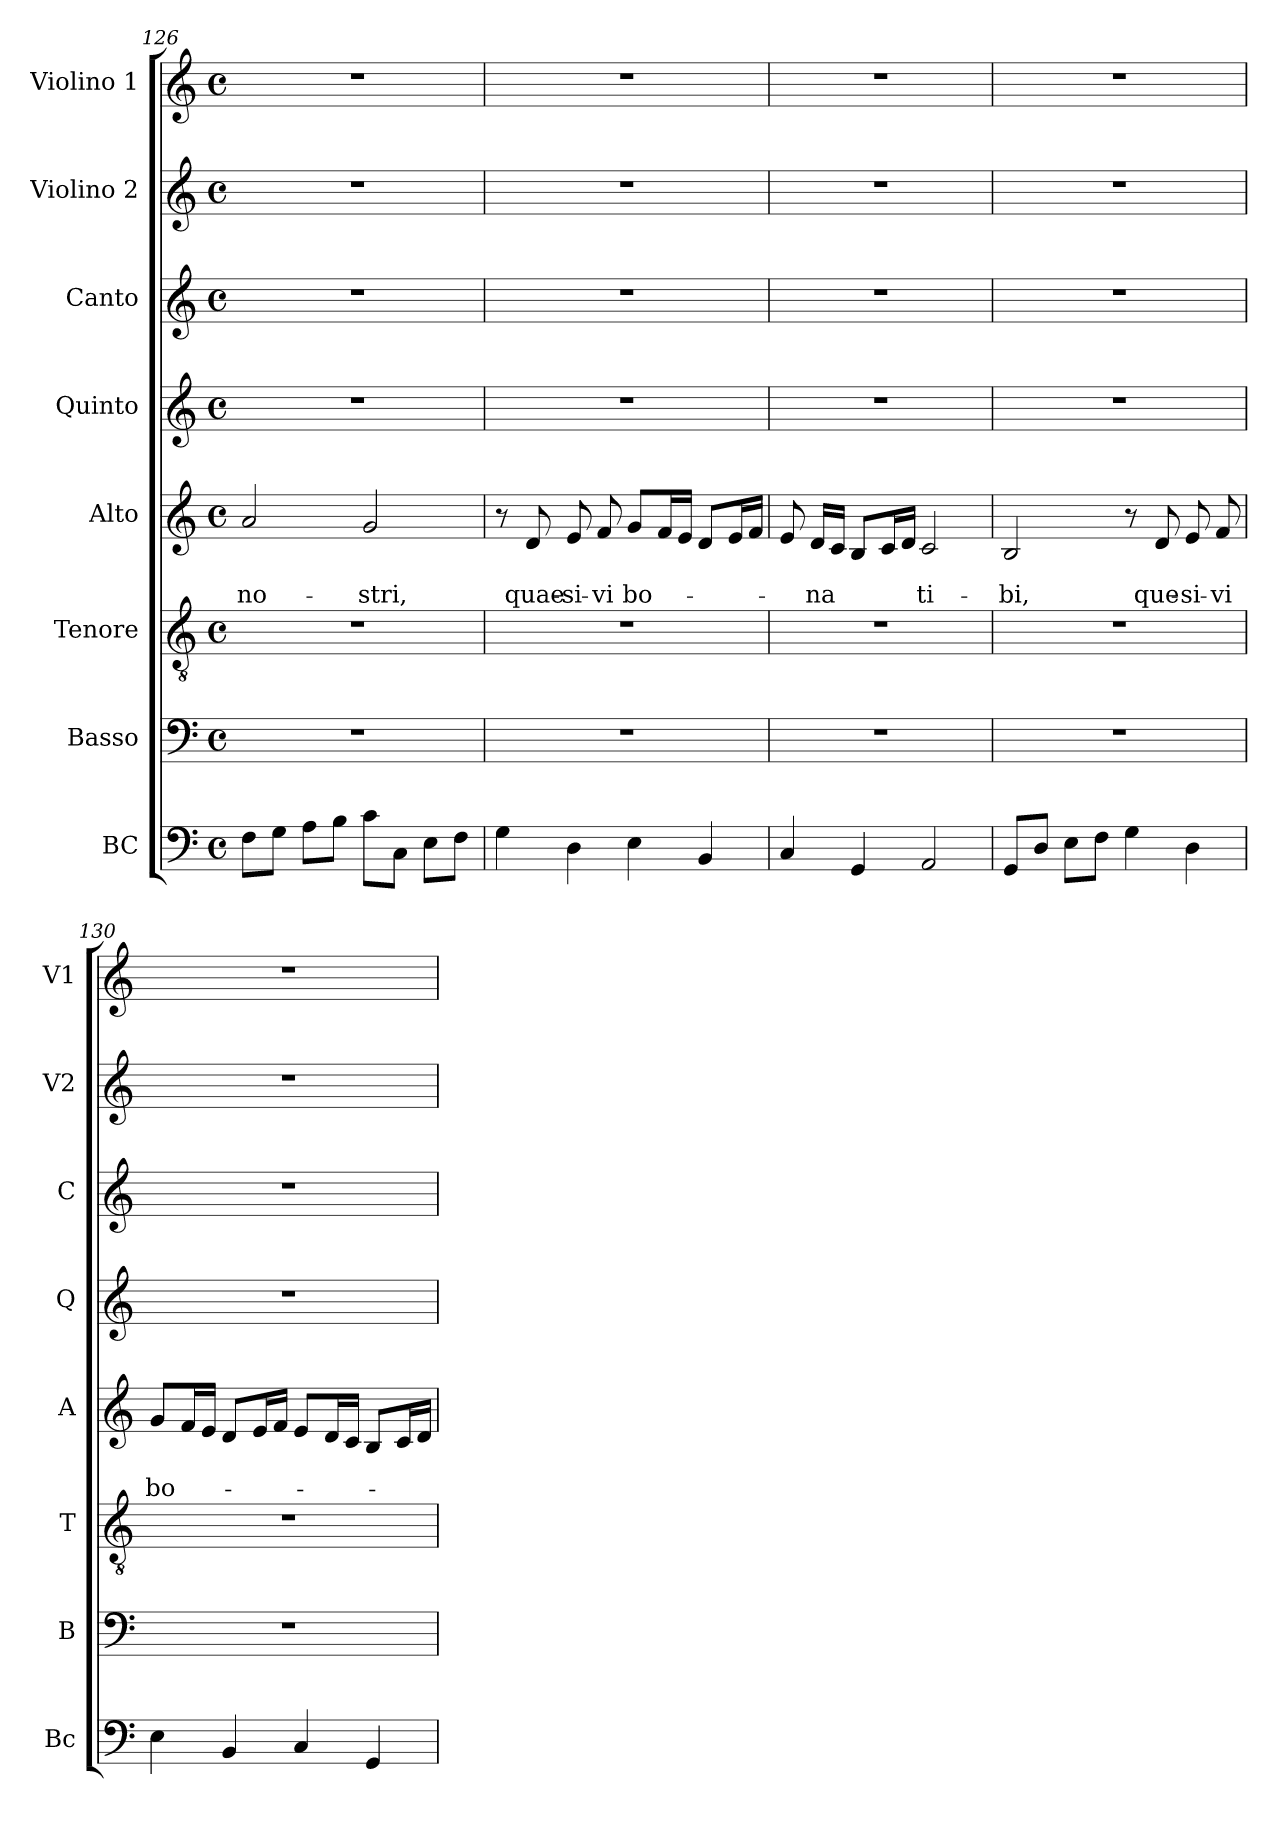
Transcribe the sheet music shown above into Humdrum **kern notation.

**kern	**kern	**kern	**kern	**text	**text	**kern	**kern	**kern	**kern
*part8	*part7	*part6	*part5	*part5	*part5	*part4	*part3	*part2	*part1
*staff8	*staff7	*staff6	*staff5	*staff5	*staff5	*staff4	*staff3	*staff2	*staff1
*I"BC	*I"Basso	*I"Tenore	*I"Alto	*	*	*I"Quinto	*I"Canto	*I"Violino 2	*I"Violino 1
*I'Bc	*I'B	*I'T	*I'A	*	*	*I'Q	*I'C	*I'V2	*I'V1
*clefF4	*clefF4	*clefGv2	*clefG2	*	*	*clefG2	*clefG2	*clefG2	*clefG2
*k[]	*k[]	*k[]	*k[]	*	*	*k[]	*k[]	*k[]	*k[]
*C:	*C:	*C:	*C:	*	*	*C:	*C:	*C:	*C:
*M4/4	*M4/4	*M4/4	*M4/4	*	*	*M4/4	*M4/4	*M4/4	*M4/4
*met(c)	*met(c)	*met(c)	*met(c)	*	*	*met(c)	*met(c)	*met(c)	*met(c)
=126	=126	=126	=126	=126	=126	=126	=126	=126	=126
!	!	!	!	!	!LO:LY:b	!	!	!	!
8F\L	1r	1r	2a/	.	no-	1r	1r	1r	1r
8G\J	.	.	.	.	.	.	.	.	.
8A\L	.	.	.	.	.	.	.	.	.
8B\J	.	.	.	.	.	.	.	.	.
!	!	!	!	!	!LO:LY:b	!	!	!	!
8c\L	.	.	2g/	.	-stri,	.	.	.	.
8C\J	.	.	.	.	.	.	.	.	.
8E\L	.	.	.	.	.	.	.	.	.
8F\J	.	.	.	.	.	.	.	.	.
=127	=127	=127	=127	=127	=127	=127	=127	=127	=127
4G\	1r	1r	8r	.	.	1r	1r	1r	1r
!	!	!	!	!	!LO:LY:b	!	!	!	!
.	.	.	8d/	.	quae-	.	.	.	.
!	!	!	!	!	!LO:LY:b	!	!	!	!
4D\	.	.	8e/	.	-si-	.	.	.	.
!	!	!	!	!	!LO:LY:b	!	!	!	!
.	.	.	8f/	.	-vi	.	.	.	.
!	!	!	!	!	!LO:LY:b	!	!	!	!
4E\	.	.	8g/L	.	bo-	.	.	.	.
.	.	.	16f/L	.	.	.	.	.	.
.	.	.	16e/JJ	.	.	.	.	.	.
4BB/	.	.	8d/L	.	.	.	.	.	.
.	.	.	16e/L	.	.	.	.	.	.
.	.	.	16f/JJ	.	.	.	.	.	.
=128	=128	=128	=128	=128	=128	=128	=128	=128	=128
4C/	1r	1r	8e/	.	.	1r	1r	1r	1r
!	!	!	!	!	!LO:LY:b	!	!	!	!
.	.	.	16d/LL	.	-na	.	.	.	.
.	.	.	16c/JJ	.	.	.	.	.	.
4GG/	.	.	8B/L	.	.	.	.	.	.
.	.	.	16c/L	.	.	.	.	.	.
.	.	.	16d/JJ	.	.	.	.	.	.
!	!	!	!	!	!LO:LY:b	!	!	!	!
2AA/	.	.	2c/	.	ti-	.	.	.	.
!!LO:LB:g=z
=129	=129	=129	=129	=129	=129	=129	=129	=129	=129
!	!	!	!	!	!LO:LY:b	!	!	!	!
8GG/L	1r	1r	2B/	.	-bi,	1r	1r	1r	1r
8D/J	.	.	.	.	.	.	.	.	.
8E\L	.	.	.	.	.	.	.	.	.
8F\J	.	.	.	.	.	.	.	.	.
4G\	.	.	8r	.	.	.	.	.	.
!	!	!	!	!	!LO:LY:b	!	!	!	!
.	.	.	8d/	.	que-	.	.	.	.
!	!	!	!	!	!LO:LY:b	!	!	!	!
4D\	.	.	8e/	.	-si-	.	.	.	.
!	!	!	!	!	!LO:LY:b	!	!	!	!
.	.	.	8f/	.	-vi	.	.	.	.
=130	=130	=130	=130	=130	=130	=130	=130	=130	=130
!	!	!	!	!	!LO:LY:b	!	!	!	!
4E\	1r	1r	8g/L	.	bo-	1r	1r	1r	1r
.	.	.	16f/L	.	.	.	.	.	.
.	.	.	16e/JJ	.	.	.	.	.	.
4BB/	.	.	8d/L	.	.	.	.	.	.
.	.	.	16e/L	.	.	.	.	.	.
.	.	.	16f/JJ	.	.	.	.	.	.
4C/	.	.	8e/L	.	.	.	.	.	.
.	.	.	16d/L	.	.	.	.	.	.
.	.	.	16c/JJ	.	.	.	.	.	.
4GG/	.	.	8B/L	.	.	.	.	.	.
.	.	.	16c/L	.	.	.	.	.	.
.	.	.	16d/JJ	.	.	.	.	.	.
=	=	=	=	=	=	=	=	=	=
*-	*-	*-	*-	*-	*-	*-	*-	*-	*-
